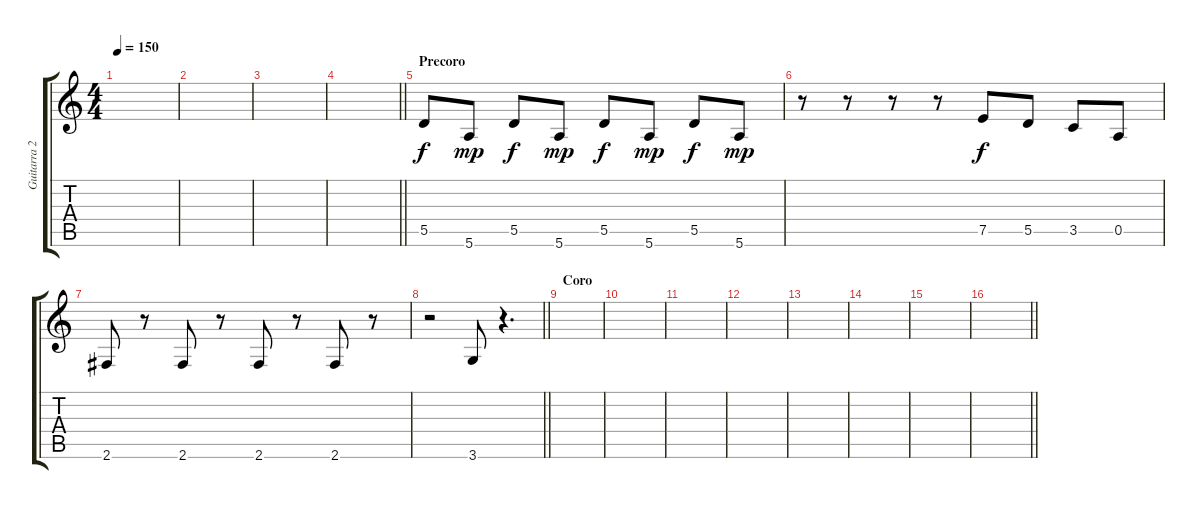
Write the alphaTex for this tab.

\track ("Guitarra 2" "Guitarra 2") {instrument guitarharmonics}
\staff {score tabs}
\tuning (E4 B3 G3 D3 A2 E2) {hide}
\ts (4 4)
\tempo 150
\clef g2
\ks c
|
|
|
\barLineRight lightlight
|
\section ("" "Precoro")
5.5.8 5.6.8{dy mp} 5.5.8{dy f} 5.6.8{dy mp} 5.5.8{dy f} 5.6.8{dy mp} 5.5.8{dy f} 5.6.8{dy mp} |
r.8 r.8 r.8 r.8 7.5.8{dy f} 5.5.8 3.5.8 0.5.8 |
2.6.8 r.8 2.6.8 r.8 2.6.8 r.8 2.6.8 r.8 |
\barLineRight lightlight
r.2 3.6.8 r.4{d} |
\section ("" "Coro")
|
|
|
|
|
|
|
\barLineRight lightlight
